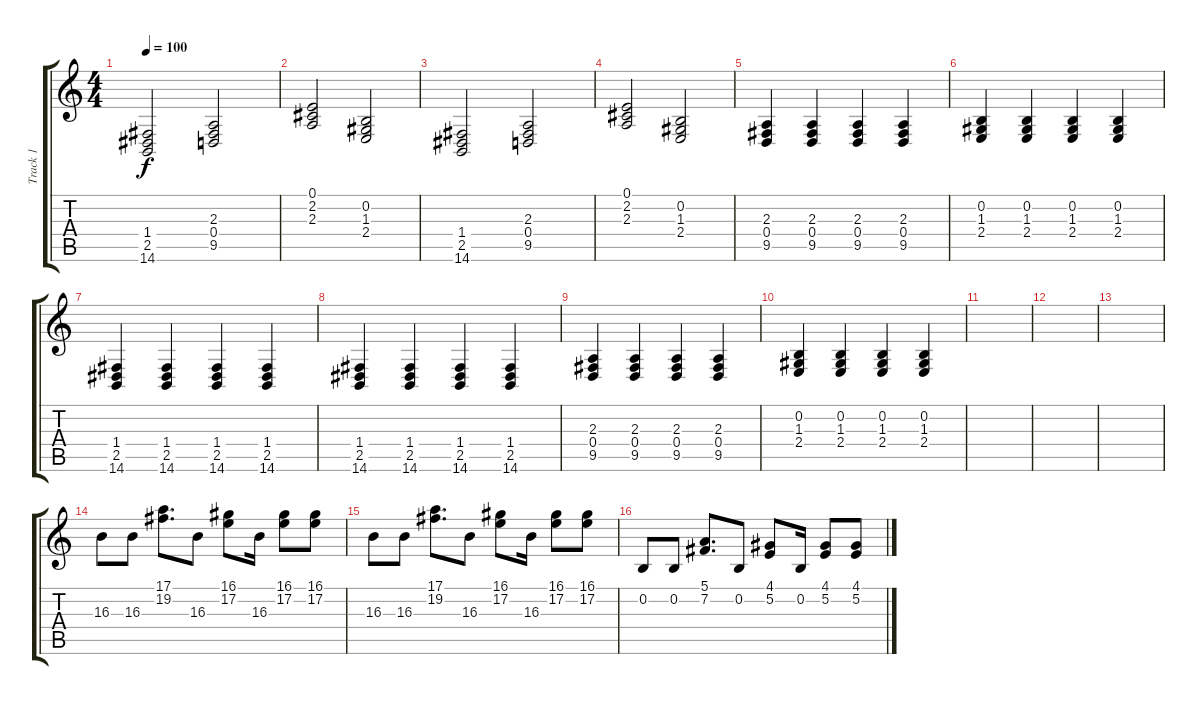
\track ("Track 1" "Track 1") {instrument acousticgrandpiano}
\staff {score tabs}
\tuning (E4 B3 G3 D3 A2 E2) {hide}
\ts (4 4)
\tempo 100
\clef g2
\ks c
(1.4 2.5 14.6).2{dy f} (2.3 0.4 9.5).2 |
(0.1 2.2 2.3).2 (0.2 1.3 2.4).2 |
(1.4 2.5 14.6).2 (2.3 0.4 9.5).2 |
(0.1 2.2 2.3).2 (0.2 1.3 2.4).2 |
(2.3 0.4 9.5).4 (2.3 0.4 9.5).4 (2.3 0.4 9.5).4 (2.3 0.4 9.5).4 |
(0.2 1.3 2.4).4 (0.2 1.3 2.4).4 (0.2 1.3 2.4).4 (0.2 1.3 2.4).4 |
(1.4 2.5 14.6).4 (1.4 2.5 14.6).4 (1.4 2.5 14.6).4 (1.4 2.5 14.6).4 |
(1.4 2.5 14.6).4 (1.4 2.5 14.6).4 (1.4 2.5 14.6).4 (1.4 2.5 14.6).4 |
(2.3 0.4 9.5).4 (2.3 0.4 9.5).4 (2.3 0.4 9.5).4 (2.3 0.4 9.5).4 |
(0.2 1.3 2.4).4 (0.2 1.3 2.4).4 (0.2 1.3 2.4).4 (0.2 1.3 2.4).4 |
|
|
|
16.3.8 16.3.8 (17.1 19.2).8{d} 16.3.8 (16.1 17.2).8 16.3.16 (16.1 17.2).8 (16.1 17.2).8 |
16.3.8 16.3.8 (17.1 19.2).8{d} 16.3.8 (16.1 17.2).8 16.3.16 (16.1 17.2).8 (16.1 17.2).8 |
0.2.8 0.2.8 (5.1 7.2).8{d} 0.2.8 (4.1 5.2).8 0.2.16 (4.1 5.2).8 (4.1 5.2).8
